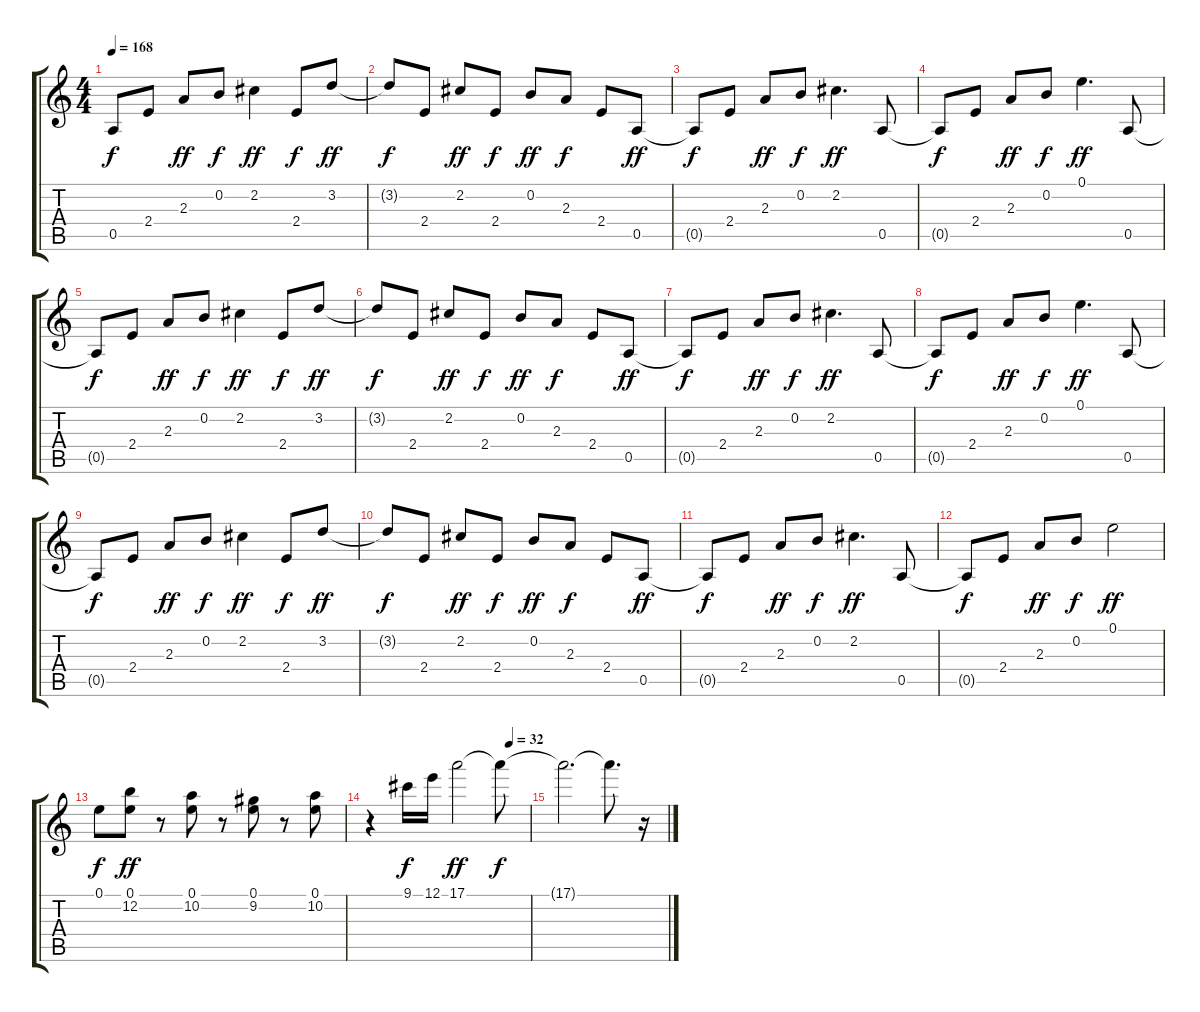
\track "" {instrument electricguitarjazz}
\staff {score tabs}
\tuning (E4 B3 G3 D3 A2 E2) {hide}
\ts (4 4)
\tempo 168
\clef g2
\ks c
0.5{t}.8{dy f} 2.4.8 2.3.8{dy ff} 0.2.8{dy f} 2.2.4{dy ff} 2.4.8{dy f} 3.2.8{dy ff} |
3.2{t}.8{dy f} 2.4.8 2.2.8{dy ff} 2.4.8{dy f} 0.2.8{dy ff} 2.3.8{dy f} 2.4.8 0.5.8{dy ff} |
0.5{t}.8{dy f} 2.4.8 2.3.8{dy ff} 0.2.8{dy f} 2.2.4{d dy ff} 0.5.8 |
0.5{t}.8{dy f} 2.4.8 2.3.8{dy ff} 0.2.8{dy f} 0.1.4{d dy ff} 0.5.8 |
0.5{t}.8{dy f} 2.4.8 2.3.8{dy ff} 0.2.8{dy f} 2.2.4{dy ff} 2.4.8{dy f} 3.2.8{dy ff} |
3.2{t}.8{dy f} 2.4.8 2.2.8{dy ff} 2.4.8{dy f} 0.2.8{dy ff} 2.3.8{dy f} 2.4.8 0.5.8{dy ff} |
0.5{t}.8{dy f} 2.4.8 2.3.8{dy ff} 0.2.8{dy f} 2.2.4{d dy ff} 0.5.8 |
0.5{t}.8{dy f} 2.4.8 2.3.8{dy ff} 0.2.8{dy f} 0.1.4{d dy ff} 0.5.8 |
0.5{t}.8{dy f} 2.4.8 2.3.8{dy ff} 0.2.8{dy f} 2.2.4{dy ff} 2.4.8{dy f} 3.2.8{dy ff} |
3.2{t}.8{dy f} 2.4.8 2.2.8{dy ff} 2.4.8{dy f} 0.2.8{dy ff} 2.3.8{dy f} 2.4.8 0.5.8{dy ff} |
0.5{t}.8{dy f} 2.4.8 2.3.8{dy ff} 0.2.8{dy f} 2.2.4{d dy ff} 0.5.8 |
0.5{t}.8{dy f} 2.4.8 2.3.8{dy ff} 0.2.8{dy f} 0.1.2{dy ff} |
0.1.8{dy f} (0.1 12.2).8{dy ff} r.8 (0.1 10.2).8 r.8 (0.1 9.2).8 r.8 (0.1 10.2).8 |
\tempo (32 0.875)
r.4 9.1.16{dy f} 12.1.16 17.1.2{dy ff} 17.1{t}.8{dy f} |
17.1{t}.2{d} 17.1{t}.8{d} r.16
